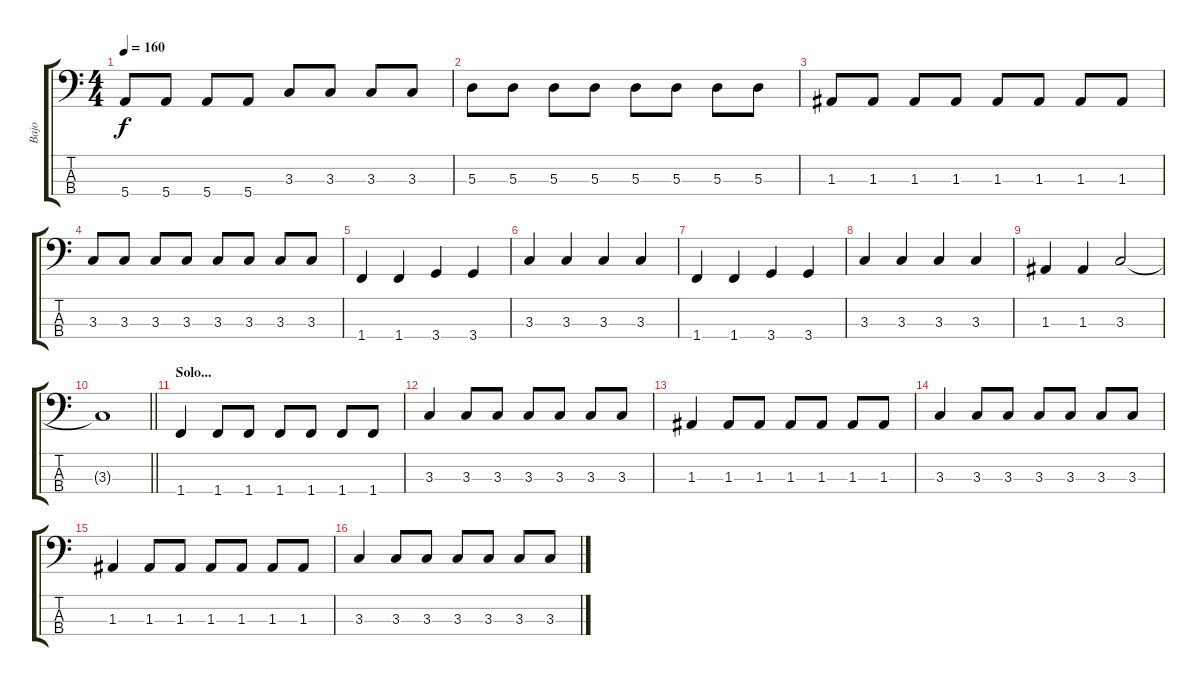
\track ("Bajo" "Bajo") {instrument electricbasspick}
\staff {score tabs}
\tuning (G2 D2 A1 E1) {hide}
\ts (4 4)
\tempo 160
\clef f4
\ks c
5.4.8{dy f} 5.4.8 5.4.8 5.4.8 3.3.8 3.3.8 3.3.8 3.3.8 |
5.3.8 5.3.8 5.3.8 5.3.8 5.3.8 5.3.8 5.3.8 5.3.8 |
1.3.8 1.3.8 1.3.8 1.3.8 1.3.8 1.3.8 1.3.8 1.3.8 |
3.3.8 3.3.8 3.3.8 3.3.8 3.3.8 3.3.8 3.3.8 3.3.8 |
1.4.4 1.4.4 3.4.4 3.4.4 |
3.3.4 3.3.4 3.3.4 3.3.4 |
1.4.4 1.4.4 3.4.4 3.4.4 |
3.3.4 3.3.4 3.3.4 3.3.4 |
1.3.4 1.3.4 3.3.2 |
\barLineRight lightlight
3.3{t}.1 |
\section ("" "Solo...")
1.4.4 1.4.8 1.4.8 1.4.8 1.4.8 1.4.8 1.4.8 |
3.3.4 3.3.8 3.3.8 3.3.8 3.3.8 3.3.8 3.3.8 |
1.3.4 1.3.8 1.3.8 1.3.8 1.3.8 1.3.8 1.3.8 |
3.3.4 3.3.8 3.3.8 3.3.8 3.3.8 3.3.8 3.3.8 |
1.3.4 1.3.8 1.3.8 1.3.8 1.3.8 1.3.8 1.3.8 |
3.3.4 3.3.8 3.3.8 3.3.8 3.3.8 3.3.8 3.3.8
